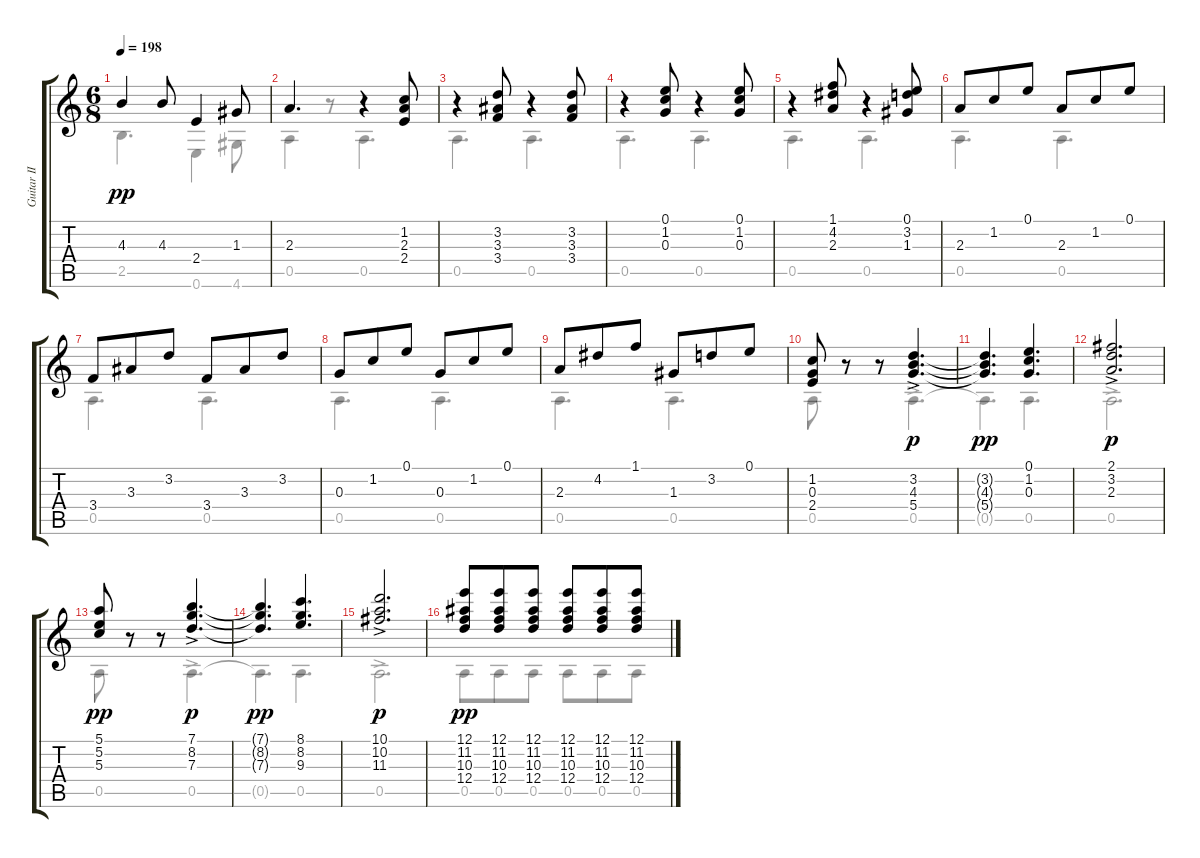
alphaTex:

\track ("Guitar II" "Guitar II") {instrument acousticguitarnylon}
\staff {score tabs}
\tuning (E4 B3 G3 D3 A2 E2) {hide}
\voice
\ts (6 8)
\tempo 198
\clef g2
\ks c
4.3.4{dy pp} 4.3.8 2.4.4 1.3.8 |
2.3.4{d} r.4 (1.2 2.3 2.4).8 |
r.4 (3.2 3.3 3.4).8 r.4 (3.2 3.3 3.4).8 |
r.4 (0.1 1.2 0.3).8 r.4 (0.1 1.2 0.3).8 |
r.4 (1.1 4.2 2.3).8 r.4 (0.1 3.2 1.3).8 |
2.3.8 1.2.8 0.1.8 2.3.8 1.2.8 0.1.8 |
3.4.8 3.3.8 3.2.8 3.4.8 3.3.8 3.2.8 |
0.3.8 1.2.8 0.1.8 0.3.8 1.2.8 0.1.8 |
2.3.8 4.2.8 1.1.8 1.3.8 3.2.8 0.1.8 |
(1.2 0.3 2.4).8 r.8 r.8 (3.2{ac} 4.3{ac} 5.4{ac}).4{d dy p} |
(3.2{t} 4.3{t} 5.4{t}).4{d dy pp} (0.1 1.2 0.3).4{d} |
(2.1{ac} 3.2{ac} 2.3{ac}).2{d dy p} |
(5.1 5.2 5.3).8{dy pp} r.8 r.8 (7.1{ac} 8.2{ac} 7.3{ac}).4{d dy p} |
(7.1{t} 8.2{t} 7.3{t}).4{d dy pp} (8.1 8.2 9.3).4{d} |
(10.1{ac} 10.2{ac} 11.3{ac}).2{d dy p} |
(12.1 11.2 10.3 12.4).8{dy pp} (12.1 11.2 10.3 12.4).8 (12.1 11.2 10.3 12.4).8 (12.1 11.2 10.3 12.4).8 (12.1 11.2 10.3 12.4).8 (12.1 11.2 10.3 12.4).8
\voice
\clef g2
\ottava regular
\simile none
\ks c
2.5.4{d dy pp} 0.6.4 4.6.8 |
0.5.4 r.8 0.5.4{d} |
0.5.4{d} 0.5.4{d} |
0.5.4{d} 0.5.4{d} |
0.5.4{d} 0.5.4{d} |
0.5.4{d} 0.5.4{d} |
0.5.4{d} 0.5.4{d} |
0.5.4{d} 0.5.4{d} |
0.5.4{d} 0.5.4{d} |
0.5.8 r.8 r.8 0.5{ac}.4{d dy p} |
0.5{t}.4{d dy pp} 0.5.4{d} |
0.5{ac}.2{d dy p} |
0.5.8{dy pp} r.8 r.8 0.5{ac}.4{d dy p} |
0.5{t}.4{d dy pp} 0.5.4{d} |
0.5{ac}.2{d dy p} |
0.5.8{dy pp} 0.5.8 0.5.8 0.5.8 0.5.8 0.5.8
